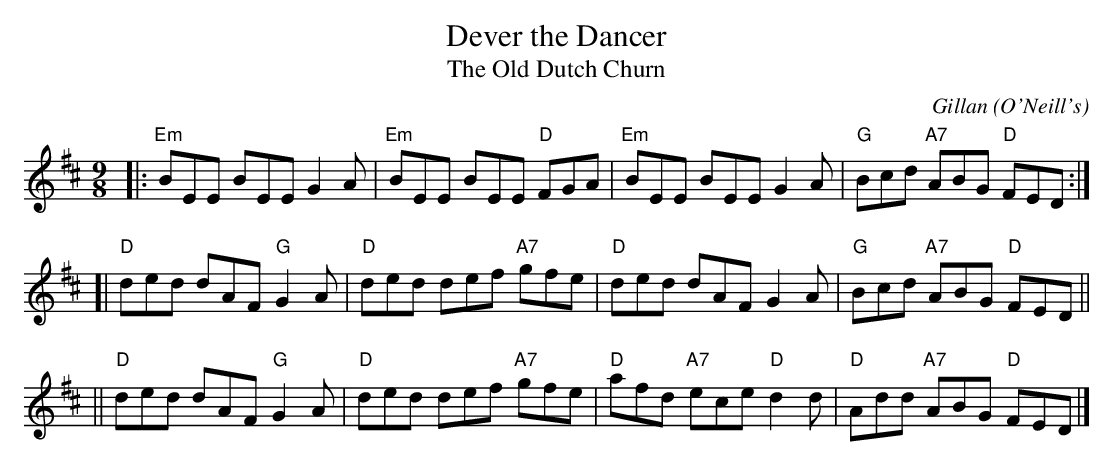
X:1
T:Dever the Dancer
T:The Old Dutch Churn
C:Gillan
O:O'Neill's
M:9/8
K:D
|:"Em"BEE BEE    G2A |"Em"BEE BEE  "D"FGA |"Em"BEE     BEE    G2A | "G"Bcd "A7"ABG "D"FED :|
[| "D"ded dAF "G"G2A | "D"ded def "A7"gfe | "D"ded     dAF    G2A | "G"Bcd "A7"ABG "D"FED ||
|| "D"ded dAF "G"G2A | "D"ded def "A7"gfe | "D"afd "A7"ece "D"d2d | "D"Add "A7"ABG "D"FED |]
